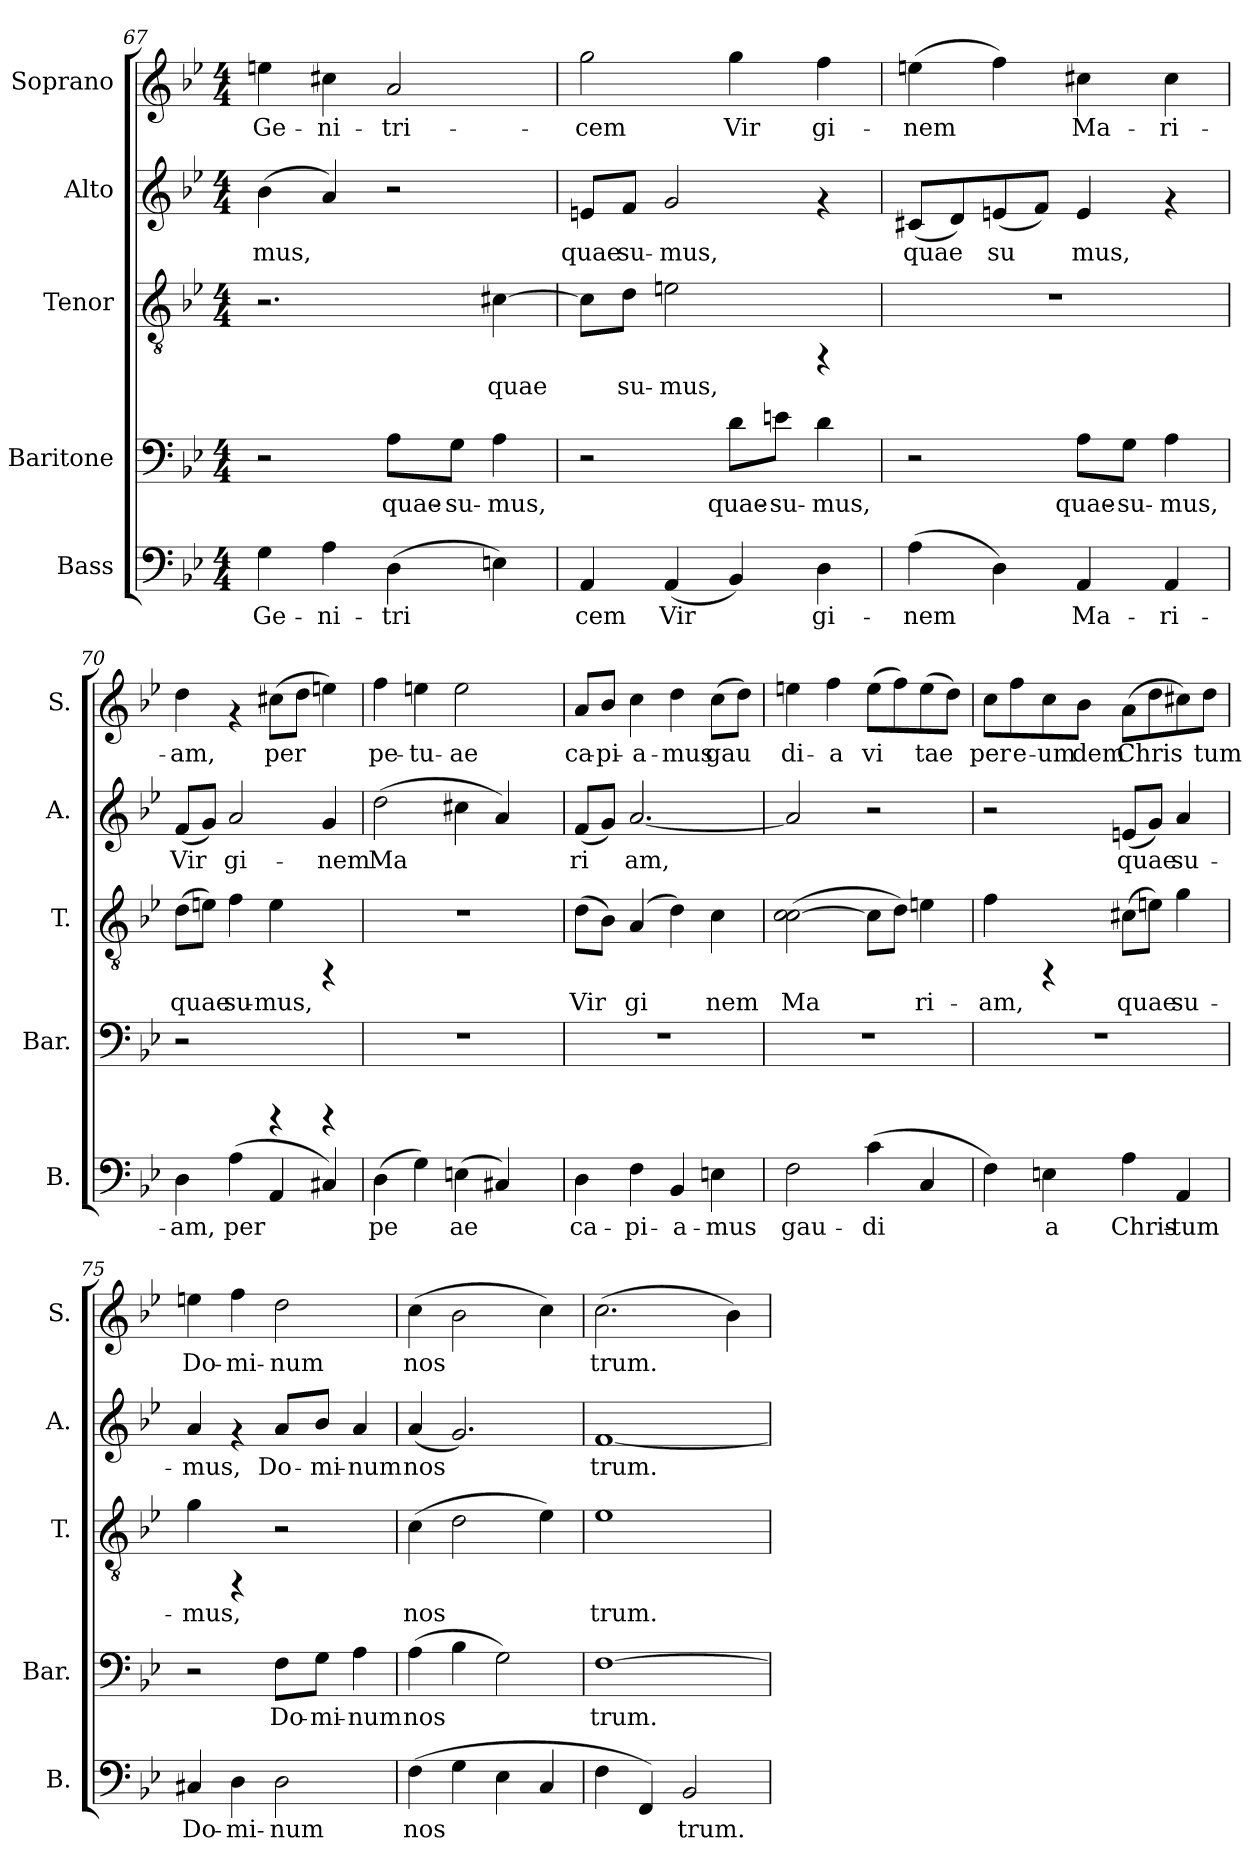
**kern	**text	**kern	**text	**kern	**text	**kern	**text	**kern	**text
*part5	*part5	*part4	*part4	*part3	*part3	*part2	*part2	*part1	*part1
*staff5	*staff5	*staff4	*staff4	*staff3	*staff3	*staff2	*staff2	*staff1	*staff1
*I"Bass	*	*I"Baritone	*	*I"Tenor	*	*I"Alto	*	*I"Soprano	*
*I'B.	*	*I'Bar.	*	*I'T.	*	*I'A.	*	*I'S.	*
*clefF4	*	*clefF4	*	*clefGv2	*	*clefG2	*	*clefG2	*
*k[b-e-]	*	*k[b-e-]	*	*k[b-e-]	*	*k[b-e-]	*	*k[b-e-]	*
*B-:	*	*B-:	*	*B-:	*	*B-:	*	*B-:	*
*M4/4	*	*M4/4	*	*M4/4	*	*M4/4	*	*M4/4	*
=67	=67	=67	=67	=67	=67	=67	=67	=67	=67
!	!LO:LY:b:cj	!	!	!	!	!	!LO:LY:b:cj	!	!LO:LY:b:cj
4G\	Ge-	2r	.	2.r	.	(>4b-\	-mus,	4een\	Ge-
!	!LO:LY:b:cj	!	!	!	!	!	!LO:LY:b:cj	!	!LO:LY:b:cj
4A\	-ni-	.	.	.	.	4a/)	.	4cc#X\	-ni-
!	!LO:LY:b:cj	!	!LO:LY:b:cj	!	!	!	!	!	!LO:LY:b:cj
(>4D\	-tri-	8A\L	quae-	.	.	2r	.	2a/	-tri-
!	!	!	!LO:LY:b:cj	!	!	!	!	!	!
.	.	8G\J	-su-	.	.	.	.	.	.
!	!LO:LY:b:cj	!	!LO:LY:b:cj	!	!LO:LY:b:cj	!	!	!	!
4En\)	--	4A\	-mus,	[>4c#X\	quae-	.	.	.	.
=68	=68	=68	=68	=68	=68	=68	=68	=68	=68
!	!LO:LY:b:cj	!	!	!	!LO:LY:b:cj	!	!LO:LY:b:cj	!	!LO:LY:b:cj
4AA/	-cem	2r	.	8c#\L]	--	8en/L	quae	2gg\	-cem
!	!	!	!	!	!LO:LY:b:cj	!	!LO:LY:b:cj	!	!
.	.	.	.	8d\J	-su-	8f/J	su-	.	.
!	!LO:LY:b:cj	!	!	!	!LO:LY:b:cj	!	!LO:LY:b:cj	!	!
(>4AA/	Vir-	.	.	2en\	-mus,	2g/	-mus,	.	.
!	!LO:LY:b:cj	!	!LO:LY:b:cj	!	!	!	!	!	!LO:LY:b:cj
4BB-/)	--	8d\L	quae-	.	.	.	.	4gg\	Vir
!	!	!	!LO:LY:b:cj	!	!	!	!	!	!
.	.	8en\J	-su-	.	.	.	.	.	.
!	!LO:LY:b:cj	!	!LO:LY:b:cj	!	!	!	!	!	!LO:LY:b:cj
4D\	-gi-	4d\	-mus,	4rFF	.	4rf	.	4ff\	gi-
!!LO:PB:g=z
=69	=69	=69	=69	=69	=69	=69	=69	=69	=69
!	!LO:LY:b:cj	!	!	!	!	!	!LO:LY:b:cj	!	!LO:LY:b:cj
(>4A\	-nem	2r	.	1r	.	(>8c#X/L	quae-	(>4een\	-nem
!	!	!	!	!	!	!	!LO:LY:b:cj	!	!
.	.	.	.	.	.	8d/)	--	.	.
!	!LO:LY:b:cj	!	!	!	!	!	!LO:LY:b:cj	!	!LO:LY:b:cj
4D\)	.	.	.	.	.	(>8en/	-su-	4ff\)	.
!	!	!	!	!	!	!	!LO:LY:b:cj	!	!
.	.	.	.	.	.	8f/J)	--	.	.
!	!LO:LY:b:cj	!	!LO:LY:b:cj	!	!	!	!LO:LY:b:cj	!	!LO:LY:b:cj
4AA/	Ma-	8A\L	quae-	.	.	4e/	-mus,	4cc#X\	Ma-
!	!	!	!LO:LY:b:cj	!	!	!	!	!	!
.	.	8G\J	-su-	.	.	.	.	.	.
!	!LO:LY:b:cj	!	!LO:LY:b:cj	!	!	!	!	!	!LO:LY:b:cj
4AA/	-ri-	4A\	-mus,	.	.	4rf	.	4cc#\	-ri-
=70	=70	=70	=70	=70	=70	=70	=70	=70	=70
!	!LO:LY:b:cj	!	!	!	!LO:LY:b:cj	!	!LO:LY:b:cj	!	!LO:LY:b:cj
4D\	-am,	2r	.	(>8d\L	quae-	(>8f/L	Vir-	4dd\	-am,
!	!	!	!	!	!LO:LY:b:cj	!	!LO:LY:b:cj	!	!
.	.	.	.	8en\J)	--	8g/J)	--	.	.
!	!LO:LY:b:cj	!	!	!	!LO:LY:b:cj	!	!LO:LY:b:cj	!	!
(>4A\	per-	.	.	4f\	-su-	2a/	-gi-	4rf	.
!	!LO:LY:b:cj	!	!	!	!LO:LY:b:cj	!	!	!	!LO:LY:b:cj
4AA/	--	4rCCC	.	4e\	-mus,	.	.	(>8cc#X\L	per-
!	!	!	!	!	!	!	!	!	!LO:LY:b:cj
.	.	.	.	.	.	.	.	8dd\J	--
!	!LO:LY:b:cj	!	!	!	!	!	!LO:LY:b:cj	!	!LO:LY:b:cj
4C#X/)	--	4rCCC	.	4rFF	.	4g/	-nem	4een\)	--
=71	=71	=71	=71	=71	=71	=71	=71	=71	=71
!	!LO:LY:b:cj	!	!	!	!	!	!LO:LY:b:cj	!	!LO:LY:b:cj
(>4D\	-pe-	1r	.	1r	.	(>2dd\	Ma-	4ff\	-pe-
!	!LO:LY:b:cj	!	!	!	!	!	!	!	!LO:LY:b:cj
4G\)	--	.	.	.	.	.	.	4een\	-tu-
!	!LO:LY:b:cj	!	!	!	!	!	!LO:LY:b:cj	!	!LO:LY:b:cj
(>4En\	-ae	.	.	.	.	4cc#X\	--	2ee\	-ae
!	!LO:LY:b:cj	!	!	!	!	!	!LO:LY:b:cj	!	!
4C#X/)	.	.	.	.	.	4a/)	--	.	.
=72	=72	=72	=72	=72	=72	=72	=72	=72	=72
!	!LO:LY:b:cj	!	!	!	!LO:LY:b:cj	!	!LO:LY:b:cj	!	!LO:LY:b:cj
4D\	ca-	1r	.	(>8d\L	Vir-	(>8f/L	-ri-	8a/L	ca-
!	!	!	!	!	!LO:LY:b:cj	!	!LO:LY:b:cj	!	!LO:LY:b:cj
.	.	.	.	8B-\J)	--	8g/J)	--	8b-/J	-pi-
!	!LO:LY:b:cj	!	!	!	!LO:LY:b:cj	!	!LO:LY:b:cj	!	!LO:LY:b:cj
4F\	-pi-	.	.	(>4A/	-gi-	[>2.a/	-am,	4cc\	-a-
!	!LO:LY:b:cj	!	!	!	!LO:LY:b:cj	!	!	!	!LO:LY:b:cj
4BB-/	-a-	.	.	4d\)	--	.	.	4dd\	-mus
!	!LO:LY:b:cj	!	!	!	!LO:LY:b:cj	!	!	!	!LO:LY:b:cj
4En\	-mus	.	.	4c\	-nem	.	.	(>8cc\L	gau-
!	!	!	!	!	!	!	!	!	!LO:LY:b:cj
.	.	.	.	.	.	.	.	8dd\J)	--
!!LO:PB:g=z
=73	=73	=73	=73	=73	=73	=73	=73	=73	=73
!	!LO:LY:b:cj	!	!	!	!LO:LY:b:cj	!	!LO:LY:b:cj	!	!LO:LY:b:cj
2F\	gau-	1r	.	(>2c\ [>2c\	Ma-	2a/]	.	4een\	-di-
!	!	!	!	!	!	!	!	!	!LO:LY:b:cj
.	.	.	.	.	.	.	.	4ff\	-a
!	!LO:LY:b:cj	!	!	!	!LO:LY:b:cj	!	!	!	!LO:LY:b:cj
(>4c\	-di-	.	.	8c\L]	--	2r	.	(>8ee\L	vi-
!	!	!	!	!	!LO:LY:b:cj	!	!	!	!LO:LY:b:cj
.	.	.	.	8d\J)	--	.	.	8ff\)	--
!	!LO:LY:b:cj	!	!	!	!LO:LY:b:cj	!	!	!	!LO:LY:b:cj
4C/	--	.	.	4en\	-ri-	.	.	(>8ee\	-tae
!	!	!	!	!	!	!	!	!	!LO:LY:b:cj
.	.	.	.	.	.	.	.	8dd\J)	.
=74	=74	=74	=74	=74	=74	=74	=74	=74	=74
!	!LO:LY:b:cj	!	!	!	!LO:LY:b:cj	!	!	!	!LO:LY:b:cj
4F\)	--	1r	.	4f\	-am,	2r	.	8cc\L	per
!	!	!	!	!	!	!	!	!	!LO:LY:b:cj
.	.	.	.	.	.	.	.	8ff\	e-
!	!LO:LY:b:cj	!	!	!	!	!	!	!	!LO:LY:b:cj
4En\	-a	.	.	4rFF	.	.	.	8cc\	-um
!	!	!	!	!	!	!	!	!	!LO:LY:b:cj
.	.	.	.	.	.	.	.	8b-\J	dem
!	!LO:LY:b:cj	!	!	!	!LO:LY:b:cj	!	!LO:LY:b:cj	!	!LO:LY:b:cj
4A\	Chris-	.	.	(>8c#X\L	quae-	(>8en/L	quae-	(>8a\L	Chris-
!	!	!	!	!	!LO:LY:b:cj	!	!LO:LY:b:cj	!	!LO:LY:b:cj
.	.	.	.	8en\J)	--	8g/J)	--	8dd\	--
!	!LO:LY:b:cj	!	!	!	!LO:LY:b:cj	!	!LO:LY:b:cj	!	!LO:LY:b:cj
4AA/	-tum	.	.	4g\	-su-	4a/	-su-	8cc#X\)	--
!	!	!	!	!	!	!	!	!	!LO:LY:b:cj
.	.	.	.	.	.	.	.	8dd\J	-tum
=75	=75	=75	=75	=75	=75	=75	=75	=75	=75
!	!LO:LY:b:cj	!	!	!	!LO:LY:b:cj	!	!LO:LY:b:cj	!	!LO:LY:b:cj
4C#X/	Do-	2r	.	4g\	-mus,	4a/	-mus,	4een\	Do-
!	!LO:LY:b:cj	!	!	!	!	!	!	!	!LO:LY:b:cj
4D\	-mi-	.	.	4rFF	.	4rf	.	4ff\	-mi-
!	!LO:LY:b:cj	!	!LO:LY:b:cj	!	!	!	!LO:LY:b:cj	!	!LO:LY:b:cj
2D\	-num	8F\L	Do-	2r	.	8a/L	Do-	2dd\	-num
!	!	!	!LO:LY:b:cj	!	!	!	!LO:LY:b:cj	!	!
.	.	8G\J	-mi-	.	.	8b-/J	-mi-	.	.
!	!	!	!LO:LY:b:cj	!	!	!	!LO:LY:b:cj	!	!
.	.	4A\	-num	.	.	4a/	-num	.	.
!!LO:PB:g=z
=76	=76	=76	=76	=76	=76	=76	=76	=76	=76
!	!LO:LY:b:cj	!	!LO:LY:b:cj	!	!LO:LY:b:cj	!	!LO:LY:b:cj	!	!LO:LY:b:cj
(>4F\	nos-	(>4A\	nos-	(>4c\	nos-	(>4a/	nos-	(>4cc\	nos-
!	!LO:LY:b:cj	!	!LO:LY:b:cj	!	!LO:LY:b:cj	!	!LO:LY:b:cj	!	!LO:LY:b:cj
4G\	--	4B-\	--	2d\	--	2.g/)	--	2b-\	--
!	!LO:LY:b:cj	!	!LO:LY:b:cj	!	!	!	!	!	!
4E-\	--	2G\)	--	.	.	.	.	.	.
!	!LO:LY:b:cj	!	!	!	!LO:LY:b:cj	!	!	!	!LO:LY:b:cj
4C/	--	.	.	4e-\)	--	.	.	4cc\)	--
=77	=77	=77	=77	=77	=77	=77	=77	=77	=77
!	!LO:LY:b:cj	!	!LO:LY:b:cj	!	!LO:LY:b:cj	!	!LO:LY:b:cj	!	!LO:LY:b:cj
4F\	--	[>1F	-trum.	1e-	-trum.	[<1f	-trum.	(>2.cc\	-trum.
!	!LO:LY:b:cj	!	!	!	!	!	!	!	!
4FF/)	--	.	.	.	.	.	.	.	.
!	!LO:LY:b:cj	!	!	!	!	!	!	!	!
2BB-/	-trum.	.	.	.	.	.	.	.	.
!	!	!	!	!	!	!	!	!	!LO:LY:b:cj
.	.	.	.	.	.	.	.	4b-\)	.
=	=	=	=	=	=	=	=	=	=
*-	*-	*-	*-	*-	*-	*-	*-	*-	*-
